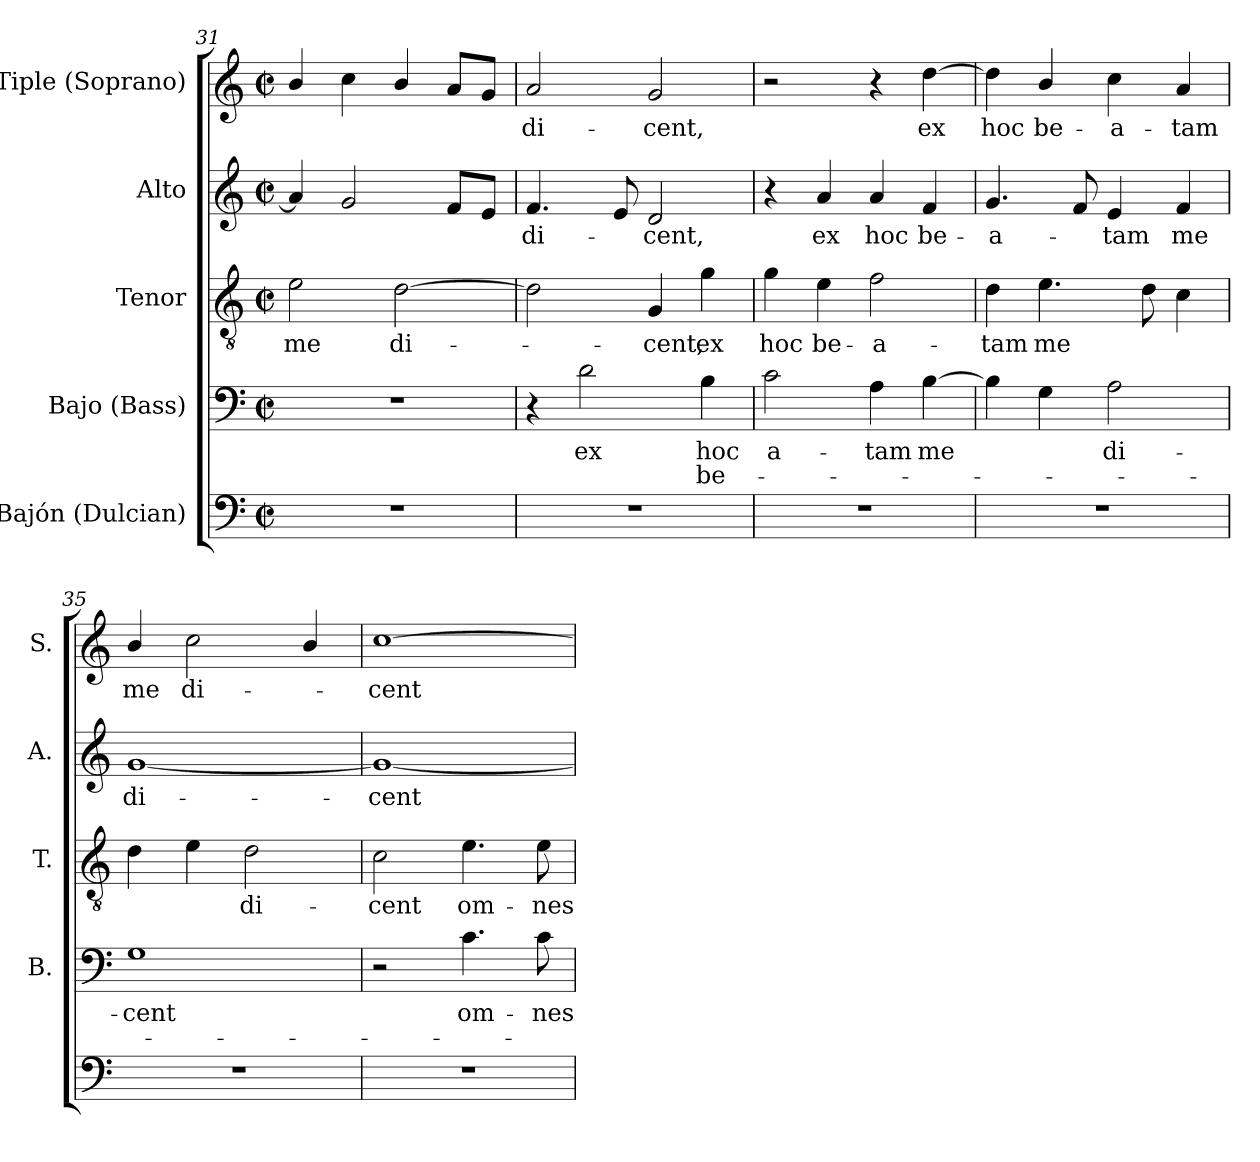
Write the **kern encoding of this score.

**kern	**kern	**text	**text	**kern	**text	**kern	**text	**kern	**text
*part5	*part4	*part4	*part4	*part3	*part3	*part2	*part2	*part1	*part1
*staff5	*staff4	*staff4	*staff4	*staff3	*staff3	*staff2	*staff2	*staff1	*staff1
*I"Bajón (Dulcian)	*I"Bajo (Bass)	*	*	*I"Tenor	*	*I"Alto	*	*I"Tiple (Soprano)	*
*	*I'B.	*	*	*I'T.	*	*I'A.	*	*I'S.	*
!!LO:LB:g=z
*clefF4	*clefF4	*	*	*clefGv2	*	*clefG2	*	*clefG2	*
*	*	*	*	*ITrd7c12	*	*	*	*	*
*k[]	*k[]	*	*	*k[]	*	*k[]	*	*k[]	*
*C:	*C:	*	*	*C:	*	*C:	*	*C:	*
*M2/2	*M2/2	*	*	*M2/2	*	*M2/2	*	*M2/2	*
*met(c|)	*met(c|)	*	*	*met(c|)	*	*met(c|)	*	*met(c|)	*
=31	=31	=31	=31	=31	=31	=31	=31	=31	=31
!	!	!	!	!	!LO:LY:b:color=#000000	!	!	!	!
1r	1r	.	.	2Ei\	me	4ai/]	.	4bi/	.
.	.	.	.	.	.	2gi/	.	4cci\	.
!	!	!	!	!	!LO:LY:b:color=#000000	!	!	!	!
.	.	.	.	[2Di\	di-	.	.	4bi/	.
.	.	.	.	.	.	8fi/L	.	8ai/L	.
.	.	.	.	.	.	8ei/J	.	8gi/J	.
=32	=32	=32	=32	=32	=32	=32	=32	=32	=32
!	!	!	!	!	!	!	!LO:LY:b:color=#000000	!	!
!	!	!	!	!	!	!	!	!	!LO:LY:b:color=#000000
1r	4r	.	.	2Di\]	.	4.fi/	di-	2ai/	di-
!	!	!LO:LY:b:color=#000000	!	!	!	!	!	!	!
.	2di\	ex	.	.	.	.	.	.	.
.	.	.	.	.	.	8ei/	.	.	.
!	!	!	!	!	!LO:LY:b:color=#000000	!	!	!	!
!	!	!	!	!	!	!	!LO:LY:b:color=#000000	!	!
!	!	!	!	!	!	!	!	!	!LO:LY:b:color=#000000
.	.	.	.	4GGi/	-cent,	2di/	-cent,	2gi/	-cent,
!	!	!LO:LY:b:color=#000000	!LO:LY:b:color=#000000	!	!	!	!	!	!
!	!	!	!	!	!LO:LY:b:color=#000000	!	!	!	!
.	4Bi\	hoc	be-	4Gi\	ex	.	.	.	.
=33	=33	=33	=33	=33	=33	=33	=33	=33	=33
!	!	!LO:LY:b:color=#000000	!	!	!	!	!	!	!
!	!	!	!	!	!LO:LY:b:color=#000000	!	!	!	!
1r	2ci\	-a-	.	4Gi\	hoc	4r	.	2r	.
!	!	!	!	!	!LO:LY:b:color=#000000	!	!	!	!
!	!	!	!	!	!	!	!LO:LY:b:color=#000000	!	!
.	.	.	.	4Ei\	be-	4ai/	ex	.	.
!	!	!LO:LY:b:color=#000000	!	!	!	!	!	!	!
!	!	!	!	!	!LO:LY:b:color=#000000	!	!	!	!
!	!	!	!	!	!	!	!LO:LY:b:color=#000000	!	!
.	4Ai\	-tam	.	2Fi\	-a-	4ai/	hoc	4r	.
!	!	!LO:LY:b:color=#000000	!	!	!	!	!	!	!
!	!	!	!	!	!	!	!LO:LY:b:color=#000000	!	!
!	!	!	!	!	!	!	!	!	!LO:LY:b:color=#000000
.	[4Bi\	me	.	.	.	4fi/	be-	[4ddi\	ex
=34	=34	=34	=34	=34	=34	=34	=34	=34	=34
!	!	!	!	!	!LO:LY:b:color=#000000	!	!	!	!
!	!	!	!	!	!	!	!LO:LY:b:color=#000000	!	!
!	!	!	!	!	!	!	!	!	!LO:LY:b:color=#000000
1r	4Bi\]	.	.	4Di\	-tam	4.gi/	-a-	4ddi\]	hoc
!	!	!	!	!	!LO:LY:b:color=#000000	!	!	!	!
!	!	!	!	!	!	!	!	!	!LO:LY:b:color=#000000
.	4Gi\	.	.	4.Ei\	me	.	.	4bi/	be-
.	.	.	.	.	.	8fi/	.	.	.
!	!	!LO:LY:b:color=#000000	!	!	!	!	!	!	!
!	!	!	!	!	!	!	!LO:LY:b:color=#000000	!	!
!	!	!	!	!	!	!	!	!	!LO:LY:b:color=#000000
.	2Ai\	di-	.	.	.	4ei/	-tam	4cci\	-a-
.	.	.	.	8Di\	.	.	.	.	.
!	!	!	!	!	!	!	!LO:LY:b:color=#000000	!	!
!	!	!	!	!	!	!	!	!	!LO:LY:b:color=#000000
.	.	.	.	4Ci\	.	4fi/	me	4ai/	-tam
=35	=35	=35	=35	=35	=35	=35	=35	=35	=35
!	!	!LO:LY:b:color=#000000	!	!	!	!	!	!	!
!	!	!	!	!	!	!	!LO:LY:b:color=#000000	!	!
!	!	!	!	!	!	!	!	!	!LO:LY:b:color=#000000
1r	1Gi	-cent	.	4Di\	.	[1gi	di-	4bi/	me
!	!	!	!	!	!	!	!	!	!LO:LY:b:color=#000000
.	.	.	.	4Ei\	.	.	.	2cci\	di-
!	!	!	!	!	!LO:LY:b:color=#000000	!	!	!	!
.	.	.	.	2Di\	di-	.	.	.	.
.	.	.	.	.	.	.	.	4bi/	.
=36	=36	=36	=36	=36	=36	=36	=36	=36	=36
!	!	!	!	!	!LO:LY:b:color=#000000	!	!	!	!
!	!	!	!	!	!	!	!LO:LY:b:color=#000000	!	!
!	!	!	!	!	!	!	!	!	!LO:LY:b:color=#000000
1r	2r	.	.	2Ci\	-cent	1gi_	-cent	[1cci	-cent
!	!	!LO:LY:b:color=#000000	!	!	!	!	!	!	!
!	!	!	!	!	!LO:LY:b:color=#000000	!	!	!	!
.	4.ci\	om-	.	4.Ei\	om-	.	.	.	.
!	!	!LO:LY:b:color=#000000	!	!	!	!	!	!	!
!	!	!	!	!	!LO:LY:b:color=#000000	!	!	!	!
.	8ci\	-nes	.	8Ei\	-nes	.	.	.	.
=	=	=	=	=	=	=	=	=	=
*-	*-	*-	*-	*-	*-	*-	*-	*-	*-
